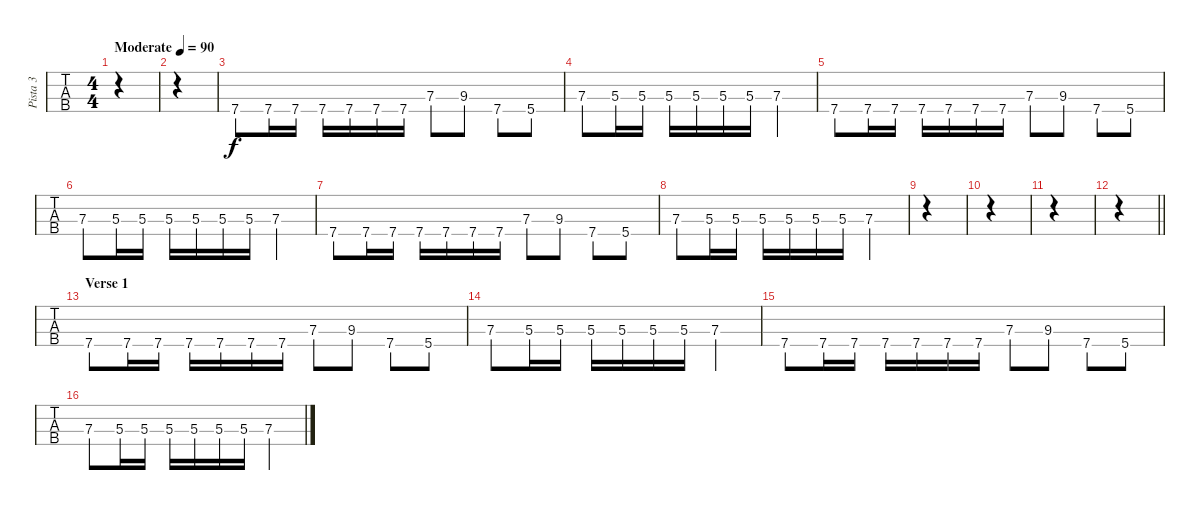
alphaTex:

\track ("Pista 3" "Pista 3") {instrument electricbasspick}
\staff {tabs}
\tuning (G2 D2 A1 E1) {hide}
\ts (4 4)
\tempo (90 "Moderate")
\clef f4
\ks c
|
|
7.4.8 7.4.16 7.4.16 7.4.16 7.4.16 7.4.16 7.4.16 7.3.8 9.3.8 7.4.8 5.4.8 |
7.3.8 5.3.16 5.3.16 5.3.16 5.3.16 5.3.16 5.3.16 7.3.4 |
7.4.8 7.4.16 7.4.16 7.4.16 7.4.16 7.4.16 7.4.16 7.3.8 9.3.8 7.4.8 5.4.8 |
7.3.8 5.3.16 5.3.16 5.3.16 5.3.16 5.3.16 5.3.16 7.3.4 |
7.4.8 7.4.16 7.4.16 7.4.16 7.4.16 7.4.16 7.4.16 7.3.8 9.3.8 7.4.8 5.4.8 |
7.3.8 5.3.16 5.3.16 5.3.16 5.3.16 5.3.16 5.3.16 7.3.4 |
|
|
|
\barLineRight lightlight
|
\section ("" "Verse 1")
7.4.8 7.4.16 7.4.16 7.4.16 7.4.16 7.4.16 7.4.16 7.3.8 9.3.8 7.4.8 5.4.8 |
7.3.8 5.3.16 5.3.16 5.3.16 5.3.16 5.3.16 5.3.16 7.3.4 |
7.4.8 7.4.16 7.4.16 7.4.16 7.4.16 7.4.16 7.4.16 7.3.8 9.3.8 7.4.8 5.4.8 |
7.3.8 5.3.16 5.3.16 5.3.16 5.3.16 5.3.16 5.3.16 7.3.4
